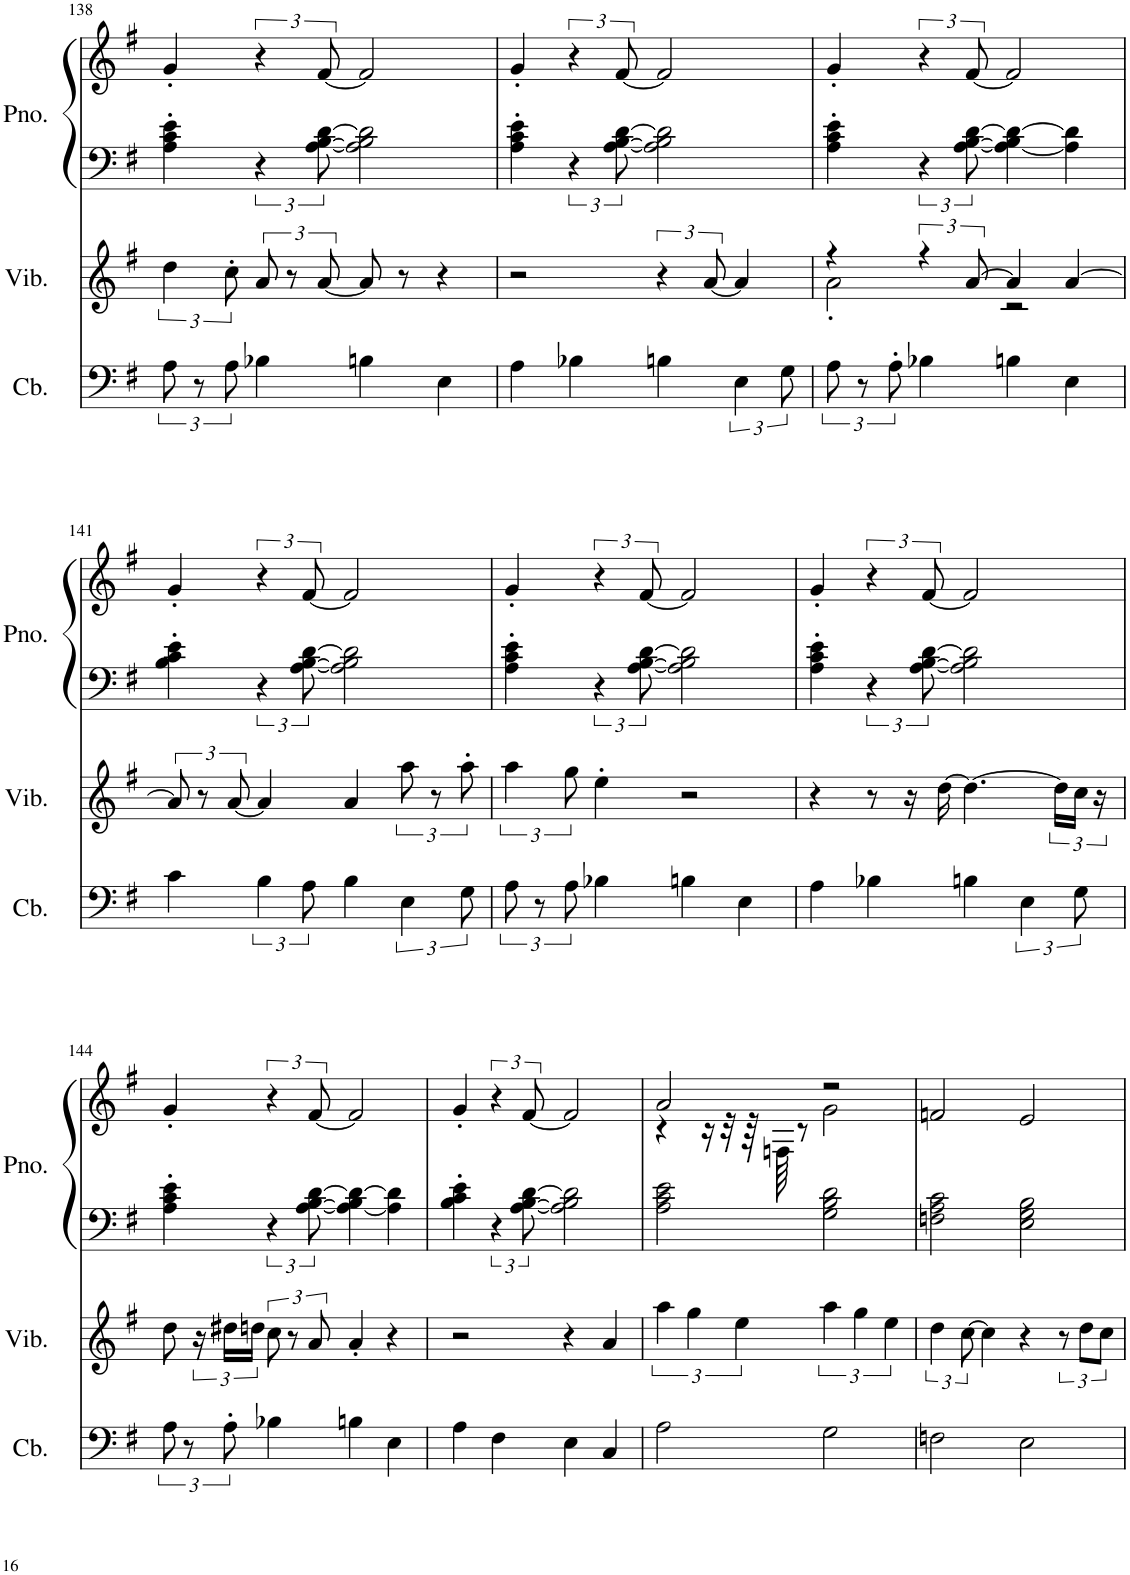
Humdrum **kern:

**kern	**kern	**kern	**kern
*part3	*part2	*part1	*part1
*staff4	*staff3	*staff2	*staff1
*I"Contrabass, C4-P33-Bass	*I"Vibraphone, C5-P12-Lead Vocal	*I"Piano, MOON DANCE	*
*I'Cb.	*I'Vib.	*I'Pno.	*
!!LO:PB:g=z
*clefF4	*clefG2	*clefF4	*clefG2
*Trd7c12	*	*	*
*k[f#]	*k[f#]	*k[f#]	*k[f#]
*M4/4	*M4/4	*M4/4	*M4/4
=138	=138	=138	=138
12A\	6dd\	4A\' 4c\' 4e\'	4g'/
12r	.	.	.
12A\	12cc'\	.	.
4B-X\	12a/	6r	6r
.	12r	.	.
.	[12a/	[12A\ [12B\ [12d\	[12f#/
4Bn\	8a/]	2A\] 2B\] 2d\]	2f#/]
.	8r	.	.
4E\	4r	.	.
=139	=139	=139	=139
4A\	2r	4A\' 4c\' 4e\'	4g'/
4B-X\	.	6r	6r
.	.	[12A\ [12B\ [12d\	[12f#/
4Bn\	6r	2A\] 2B\] 2d\]	2f#/]
.	[12a/	.	.
6E\	4a/]	.	.
12G\	.	.	.
=140	=140	=140	=140
*	*^	*	*
12A\	4r	2a'\	4A\' 4c\' 4e\'	4g'/
12r	.	.	.	.
12A'\	.	.	.	.
4B-X\	6r	.	6r	6r
.	[12a/	.	[12A\ [12B\ [12d\	[12f#/
4Bn\	4a/]	2r	4A\_ 4B\] 4d\_	2f#/]
4E\	[4a/	.	4A\] 4d\]	.
*	*v	*v	*	*
!!LO:LB:g=z
=141	=141	=141	=141
4c\	12a/]	4B\' 4c\' 4e\'	4g'/
.	12r	.	.
.	[12a/	.	.
6B\	4a/]	6r	6r
12A\	.	[12A\ [12B\ [12d\	[12f#/
4B\	4a/	2A\] 2B\] 2d\]	2f#/]
6E\	12aa\	.	.
.	12r	.	.
12G\	12aa'\	.	.
=142	=142	=142	=142
12A\	6aa\	4A\' 4c\' 4e\'	4g'/
12r	.	.	.
12A\	12gg\	.	.
4B-X\	4ee'\	6r	6r
.	.	[12A\ [12B\ [12d\	[12f#/
4Bn\	2r	2A\] 2B\] 2d\]	2f#/]
4E\	.	.	.
=143	=143	=143	=143
4A\	4r	4A\' 4c\' 4e\'	4g'/
4B-X\	8r	6r	6r
.	16r	.	.
.	.	[12A\ [12B\ [12d\	[12f#/
.	[16dd\	.	.
4Bn\	4.dd\_	2A\] 2B\] 2d\]	2f#/]
6E\	.	.	.
.	24dd\LL]	.	.
12G\	24cc\JJ	.	.
.	24r	.	.
!!LO:LB:g=z
=144	=144	=144	=144
12A\	8dd\	4A\' 4c\' 4e\'	4g'/
12r	.	.	.
.	24r	.	.
12A'\	24dd#X\LL	.	.
.	24ddn\JJ	.	.
4B-X\	12cc\	6r	6r
.	12r	.	.
.	12a/	[12A\ [12B\ [12d\	[12f#/
4Bn\	4a'/	4A\_ 4B\] 4d\_	2f#/]
4E\	4r	4A\] 4d\]	.
=145	=145	=145	=145
4A\	2r	4B\' 4c\' 4e\'	4g'/
4F#\	.	6r	6r
.	.	[12A\ [12B\ [12d\	[12f#/
4E\	4r	2A\] 2B\] 2d\]	2f#/]
4C/	4a/	.	.
=146	=146	=146	=146
*	*	*	*^
2A\	6aa\	2A\ 2c\ 2e\	2a/	4r
.	6gg\	.	.	.
.	.	.	.	16r
.	.	.	.	32r
.	6ee\	.	.	.
.	.	.	.	64r
.	.	.	.	64Fn\
.	.	.	.	8r
2G\	6aa\	2G\ 2B\ 2d\	2r	2g\
.	6gg\	.	.	.
.	6ee\	.	.	.
*	*	*	*v	*v
=147	=147	=147	=147
2Fn\	6dd\	2Fn\ 2A\ 2c\	2fn/
.	[12cc\	.	.
.	4cc\]	.	.
2E\	4r	2E\ 2G\ 2B\	2e/
.	12r	.	.
.	12dd\L	.	.
.	12cc\J	.	.
=	=	=	=
*-	*-	*-	*-
